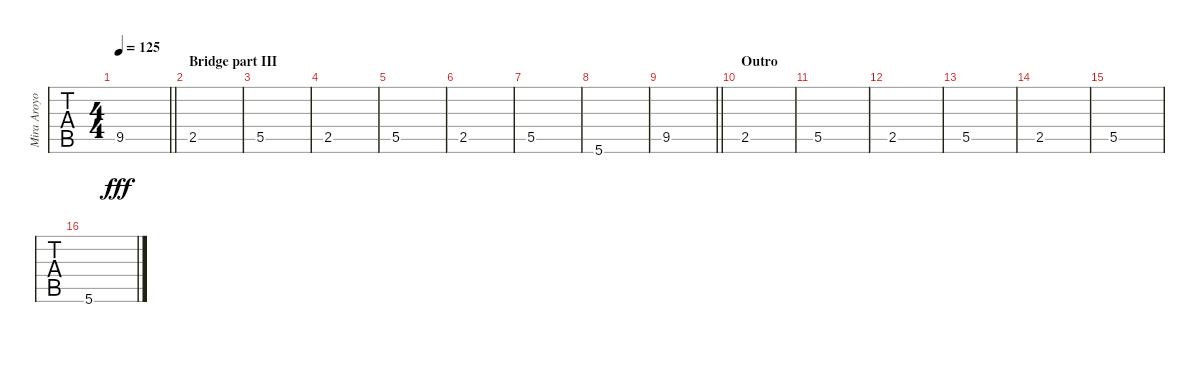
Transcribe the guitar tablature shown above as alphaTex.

\track ("Mira Aroyo " "Mira Aroyo") {instrument percussiveorgan}
\staff {tabs}
\tuning (E4 B3 G3 D3 A2 E2) {hide}
\ts (4 4)
\tempo 125
\clef g2
\barLineRight lightlight
\ks c
9.5.1{dy fff} |
\section ("" "Bridge part III")
2.5.1 |
5.5.1 |
2.5.1 |
5.5.1 |
2.5.1 |
5.5.1 |
5.6.1 |
\barLineRight lightlight
9.5.1 |
\section ("" "Outro")
2.5.1 |
5.5.1 |
2.5.1 |
5.5.1 |
2.5.1 |
5.5.1 |
5.6.1
